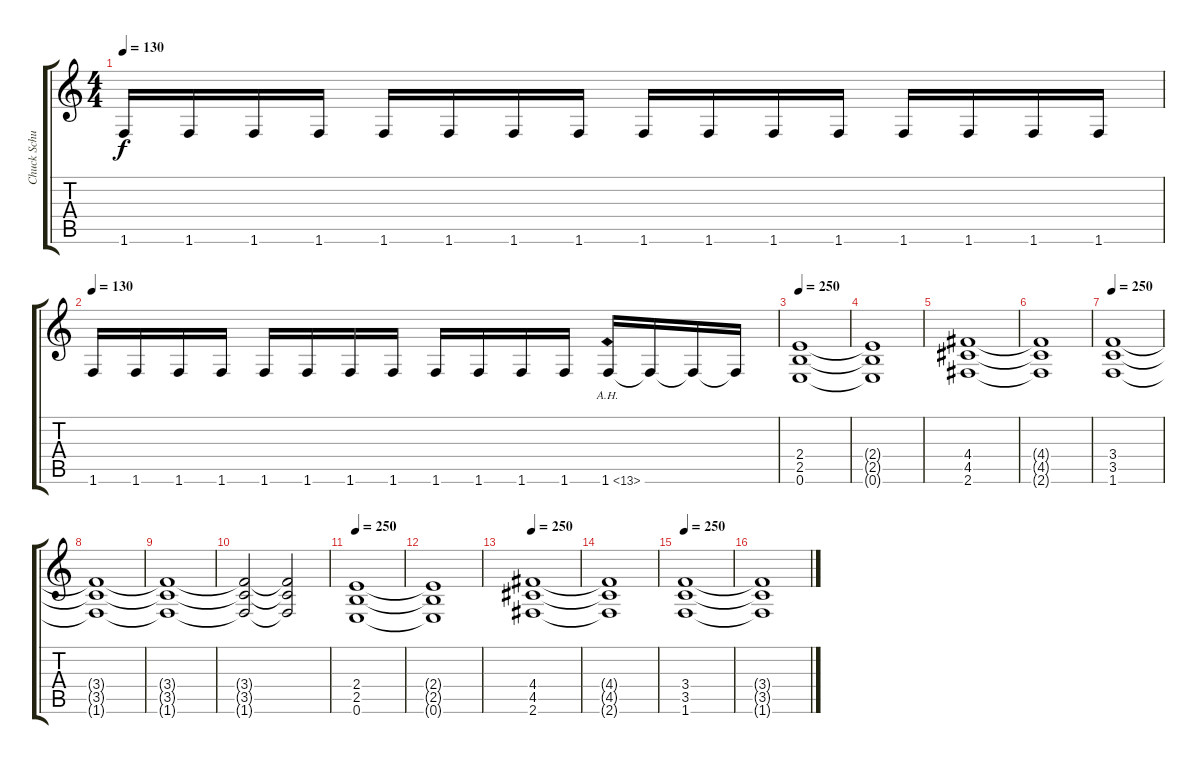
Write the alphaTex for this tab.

\track ("Chuck Schuldiner" "Chuck Schu") {instrument distortionguitar}
\staff {score tabs}
\tuning (E4 B3 G3 D3 A2 E2) {hide}
\ts (4 4)
\tempo 130
\clef g2
\ks c
1.6.16{dy f} 1.6.16 1.6.16 1.6.16 1.6.16 1.6.16 1.6.16 1.6.16 1.6.16 1.6.16 1.6.16 1.6.16 1.6.16 1.6.16 1.6.16 1.6.16 |
\tempo 130
1.6.16 1.6.16 1.6.16 1.6.16 1.6.16 1.6.16 1.6.16 1.6.16 1.6.16 1.6.16 1.6.16 1.6.16 1.6{ah 12}.16 1.6{t}.16 1.6{t}.16 1.6{t}.16 |
\tempo 250
(2.4 2.5 0.6).1 |
(2.4{t} 2.5{t} 0.6{t}).1 |
(4.4 4.5 2.6).1 |
(4.4{t} 4.5{t} 2.6{t}).1 |
\tempo 250
(3.4 3.5 1.6).1 |
(3.4{t} 3.5{t} 1.6{t}).1 |
(3.4{t} 3.5{t} 1.6{t}).1 |
(3.4{t} 3.5{t} 1.6{t}).2 (3.4{t} 3.5{t} 1.6{t}).2 |
\tempo 250
(2.4 2.5 0.6).1 |
(2.4{t} 2.5{t} 0.6{t}).1 |
\tempo 250
(4.4 4.5 2.6).1 |
(4.4{t} 4.5{t} 2.6{t}).1 |
\tempo 250
(3.4 3.5 1.6).1 |
(3.4{t} 3.5{t} 1.6{t}).1
